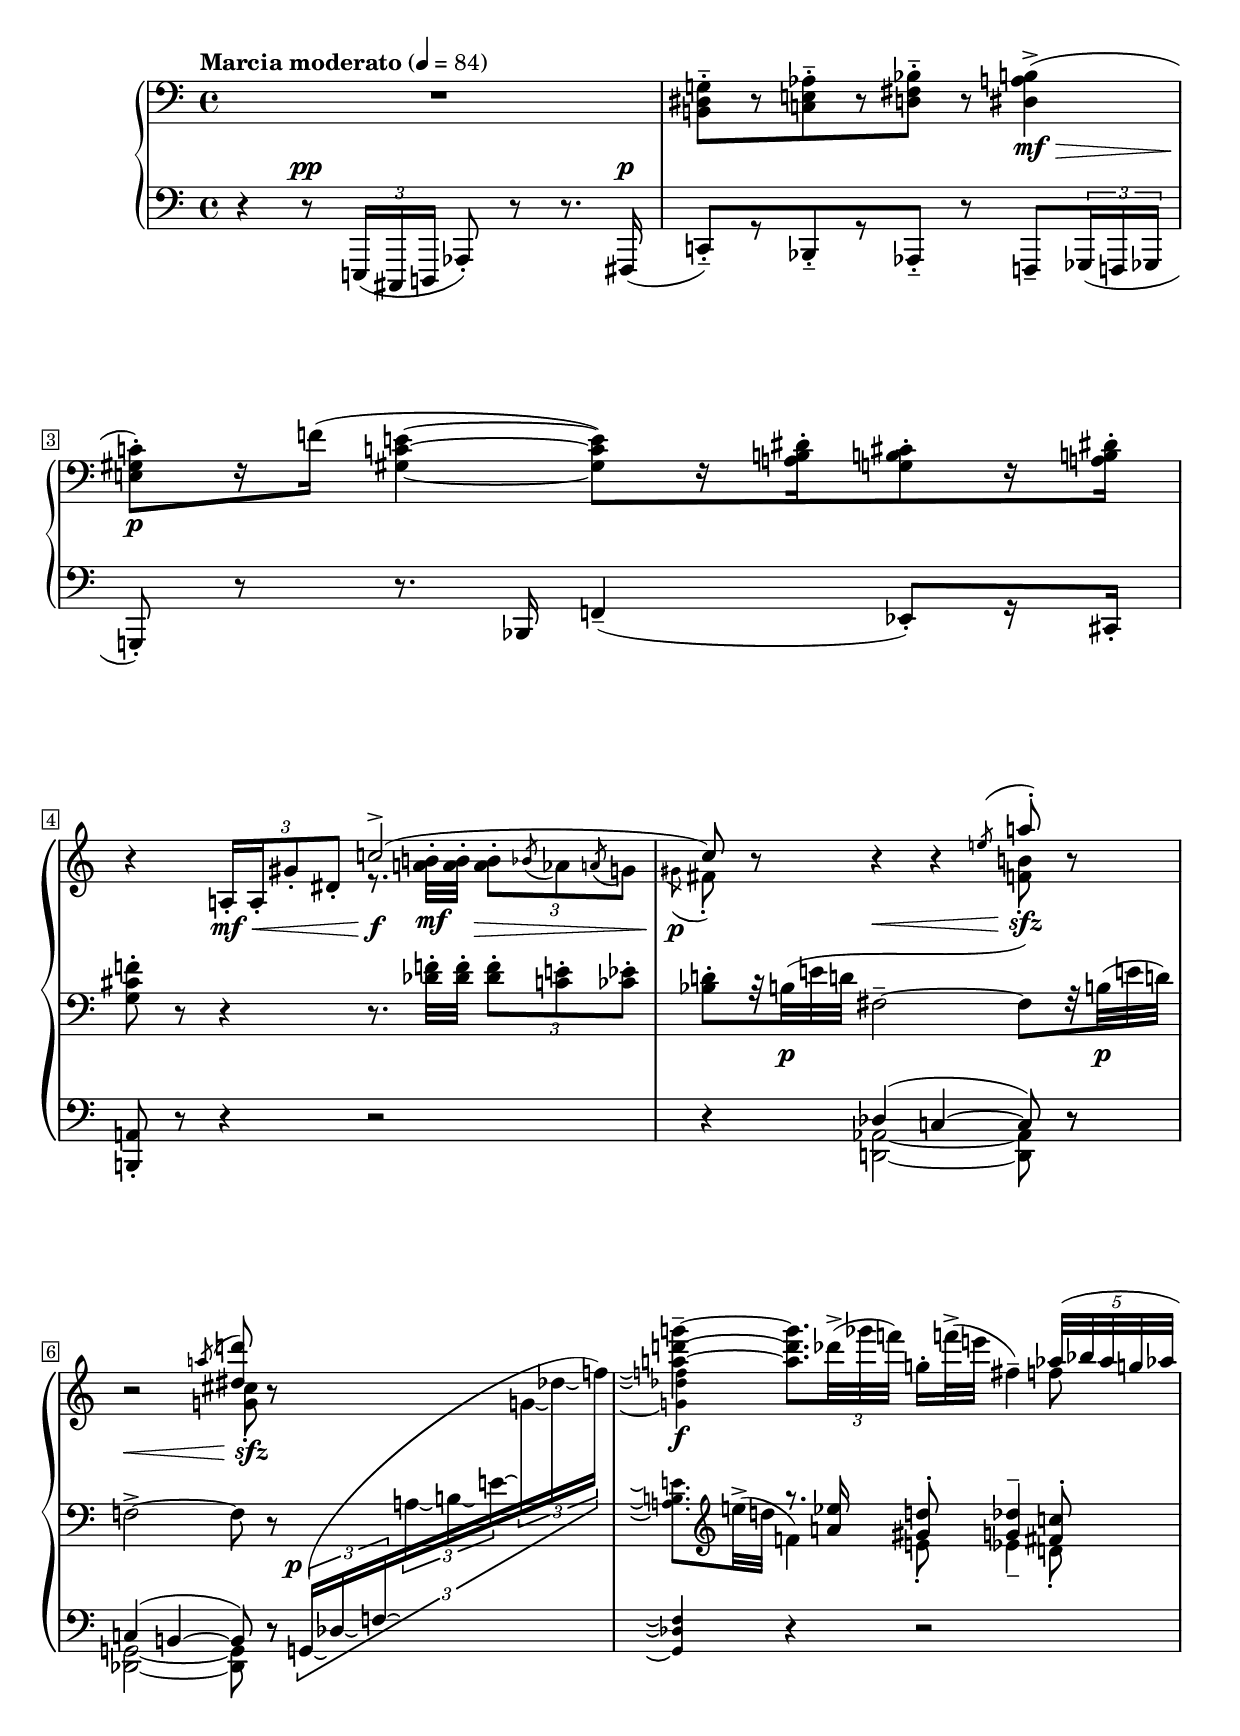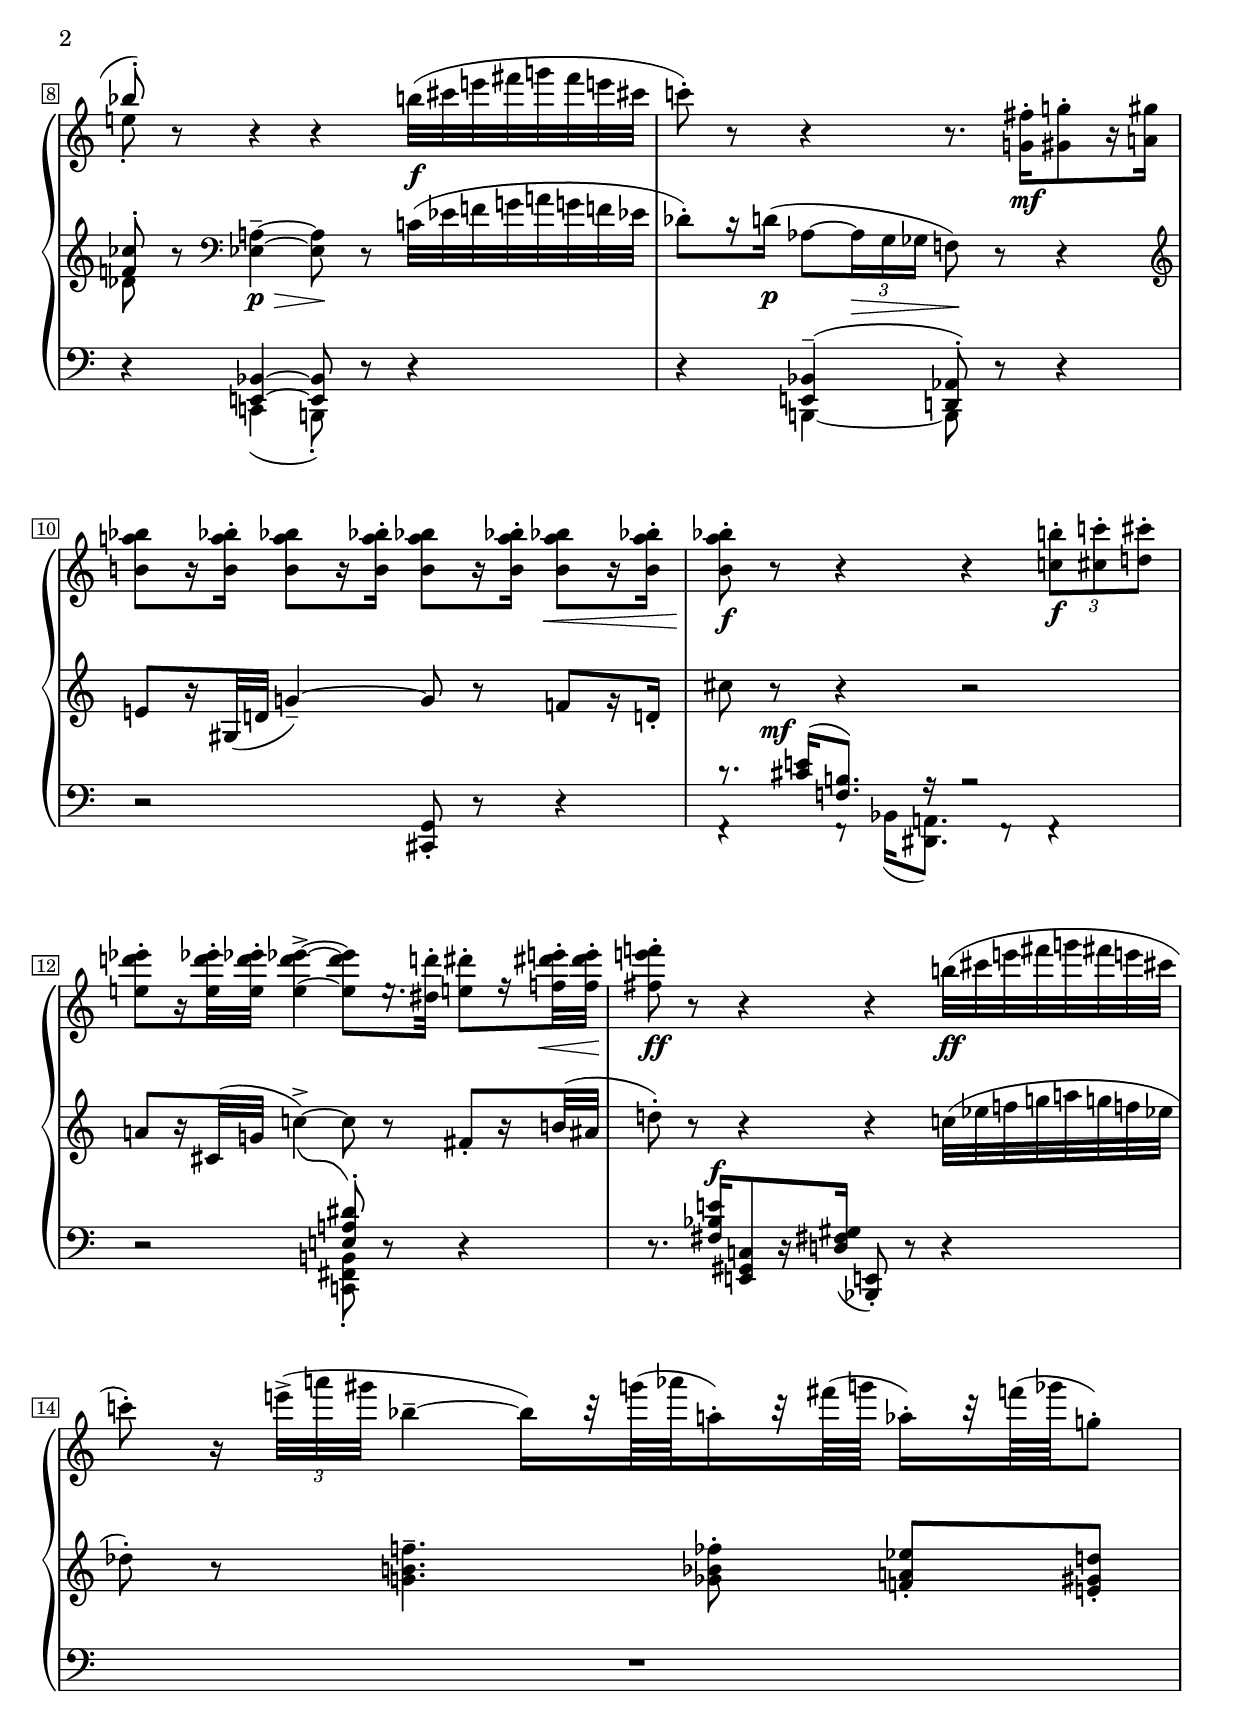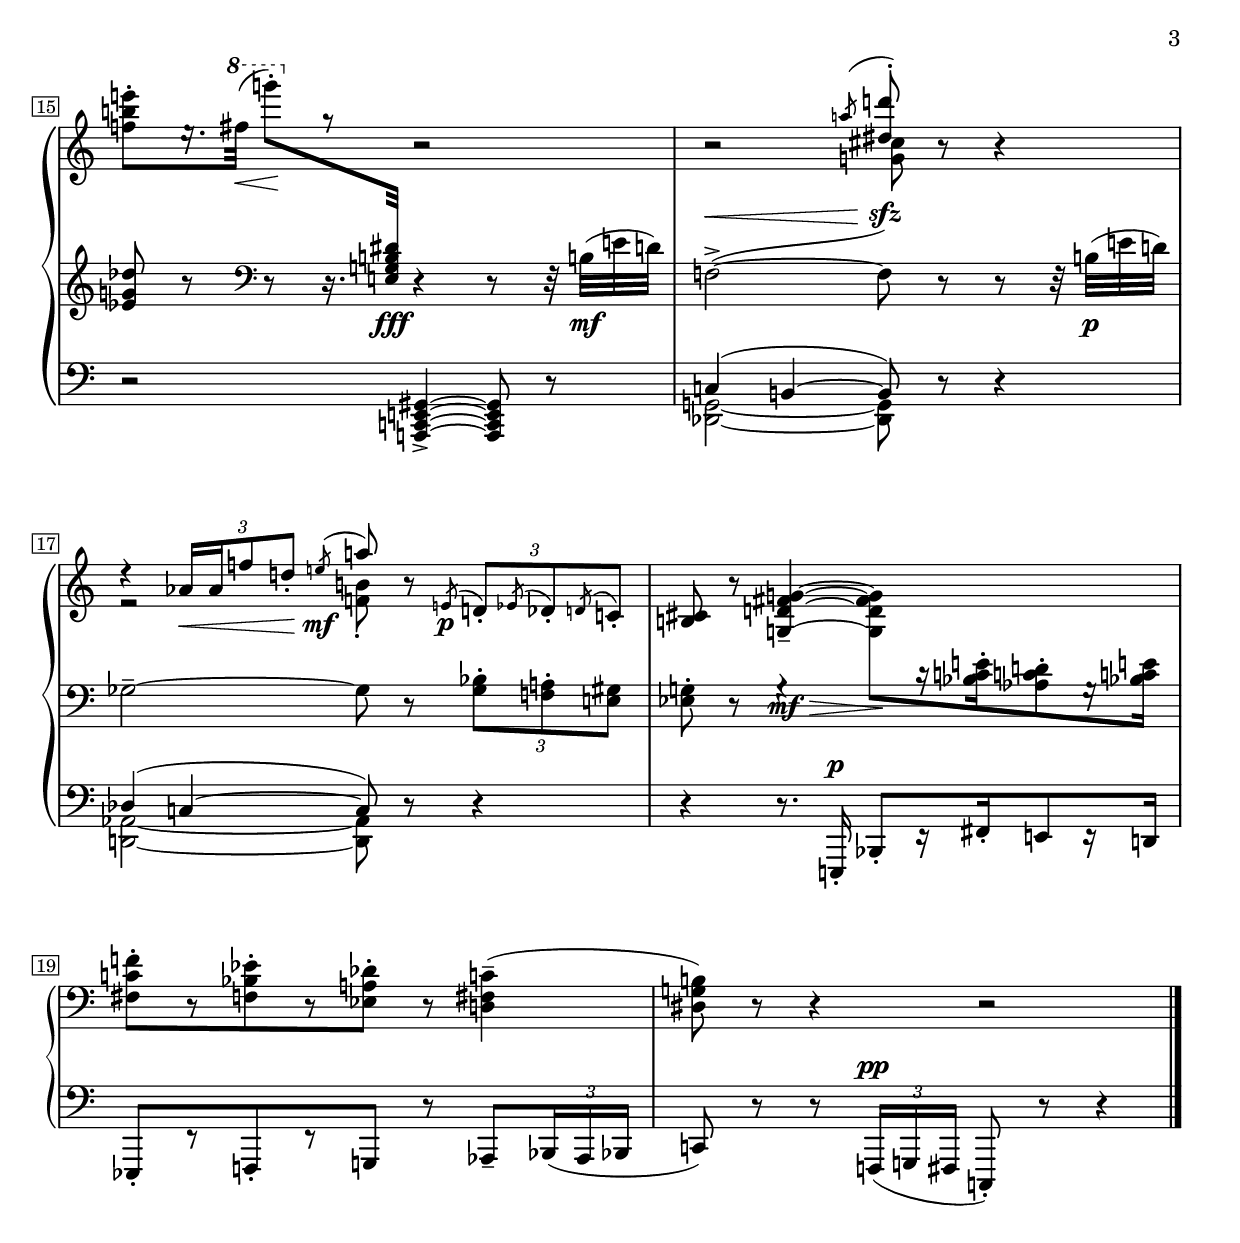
Global = {
  \key c \major
  \time 4/4
  \include "../global.ly"
}

bottom = \change Staff = "lower"
top = \change Staff = "upper"

HigherSoprano = \context Voice = "five" \relative c' {
  \voiceOne
  \override Rest.staff-position = #0
  %4
  | r4 \tuplet 3/2 { a!16_.[\mf\< a_. gis'8_. dis_.] }
    \shape #'((0 . 0) (0 . 1) (0 . 1) (0 . 0)) Tie
    c'!2~\!\f^>
  | c8 r r4\< r4 \acciaccatura e!8 a!^.\!\sfz r
  | r2 \acciaccatura a!8 <dis, d'!> r s4
  | \stemDown\omit TupletBracket
    <a'! d! g!>4~^-\f q8.[ \tupletNeutral\tuplet 3/2 { des32^>( ges f!)] } g,16^.[ f'!32^>( e!] fis,4^-)
    \stemUp \tuplet 5/4 { aes32( bes aes g! aes! }
  | bes8^.) \stemNeutral r8 r4 r b!32[(\f cis e! fis g! fis e! cis!] c!8^.) r r4
    r8. <g,! fis'>16^.[\mf <gis g'!>8^. r16 <a! gis'>16]
  | <b! a'! bes!>8[ r16 q^.] q8[ r16 q16^.] q8[ r16 q16^.] q8[\< r16 q16^.]
  %10
  | q8^.\!\f r r4 r4 \tuplet 3/2 { <c! b'!>8^.\f <cis c'!>^. <d! cis'>^. }
  | <e! d'! ees>8^.[ r16 q32^. q^.] q4~^> q8[ e16.\rest <dis d'!>32^.]
    <e! dis'>8^.[ f16\rest <f! dis'! e!>32^.\< q^.]
  | <fis e'! f!>8^.\!\ff r r4 r4 b!32[(\ff cis e! fis g! fis! e! cis!]
  | c!8^.) r16 \tuplet 3/2 { e!32^>( a! gis } bes,4~^-
    bes16)[ b32\rest g'!64( aes a,!16^.) b32\rest fis'64( g!] aes,16^.)[ b32\rest f'!64( ges g,!8^.)]
  | <f! b! e!>8^.[ e16.\rest \ottava #1 fis'32](\< g'!8^.)[\! \ottava #0
     g,,8*3/4\rest \top <e,,! g! b! dis>32\fff ]
     \change Staff = "higher" r2
  %15
  | r2 \stemUp \acciaccatura a''!8 <dis, d'!>^. r r4
  | d4\rest \tuplet 3/2 { aes16\< aes f'!8 d!_. } \acciaccatura e!8\!\mf a! r
    \tuplet 3/2 { \acciaccatura e,!\p d!_. \acciaccatura ees des_. \acciaccatura d! c!_. }
  | <b! cis>8 r <g! d'! fis g!>4_-~\mf\>
    \stemDown q8[\! \top c16\rest <bes c! e!>16^. <aes c! d!>8^. g16\rest <bes! c! e!>16]
}

HigherAlto = \context Voice = "six" \relative c' {
  \voiceTwo
  %4
  | s2 r8. <a'! b!>32^.\mf q^.
    \tuplet 3/2 {
      q8^.\> \stemUp \acciaccatura bes \stemDown aes \stemUp \acciaccatura a! \stemDown g!
    }
  | \acciaccatura gis8\!\p fis_. s s2 <f! b!>8_. s
  | s2\< <g! cis>8_.\!\sfz s4.
  | \stemDown
    \once\override NoteColumn.force-hshift = #0.3
    \magnifyMusic 0.8 { <g! des' f!>4\repeatTie } s2 s8 f'!
  | e!_. s s2.
  | s1*7
  %16
  | s2 <g,! cis>8 s4.
  | e2\rest <f! b!>8_. s4.
}

Sopran = \context Voice = "one" \relative c {
  \voiceOne
  \override MultiMeasureRest.staff-position = #0
  \override Rest.staff-position = #0
  \override DynamicText.Y-offset = #-2.4
  \override Hairpin.Y-offset = #-2
  \stemNeutral\tupletNeutral
  %1
  \tempo \markup { \bold "Marcia moderato" } 4 = 84
  | R1
  | <b! dis g!>8^.^-[ r <c! e! aes>^.^- r <d! fis bes>^.^-] r <dis a'! b!>4^>(\mf\>
  | <e! gis c!>8^.)[\!\p f16\rest f'!16]( <gis,_~ c!~ e!~>4
    q8)[ f16\rest <a! b! dis>16^. <g! b! cis>8^. f16\rest <a! b! dis!>^.]
    \break
  \omit Staff.TimeSignature
  << {
  %4
  | <g cis f!>8^. r r4 r8. <des' f!>32^.[ q^.] \tuplet 3/2 { q8^. <c! e!>^. <ces ees>^. }
  | <bes d!>8^.[ a32\rest
    \shape #'((0 . 0) (0 . 1) (0 . 0) (0 . 4)) Slur
    b!\p( e! d!] fis,2^-~ fis8)[ f32\rest b!(\p e! d!)]
  | f,!2~^> f8
    \once\override DynamicText.X-offset = #2
    r\p
    s4
  | s4 g''8.\rest \stemUp <a,! ees'>16 <gis d'!>8^. <g! des'>4^- <fis c'!>8^.
  | <f! ces'>8^. r \clef bass \stemDown <ees, a!>4~^-\p\> q8\! r c'!32[( ees f! g! a! g! f! ees!]
  | \omit TupletBracket
    des8^.)[ c16\rest d!\p]( aes8~ \tuplet 3/2 { aes16\> g ges } f!8\!) r r4
    \clef treble
  %10
  | \stemNeutral e'!8[ r16 gis,32_( d'!] g!4_-~) g8 r f![ g16\rest d!16_.]
  | cis'8 r\mf r4 r2
  | a!8[ r16 cis,32( g'!]
    \shape #'((0 . -1.5) (0 . -3) (0 . 0) (0.8 . -4.5)) PhrasingSlur
    c!4_\(~^>) c8\) r fis,8_.[ r16 b!32( ais]
  | d!8^.) r r4 r4 c!32[( ees f! g! a! g! f! ees]
  | des8^.) r <g,! b! f'!>4.^- <ges bes fes'>8^. <f! a! ees'>8_.[ <e! gis d'!>_.]
  %15
  | <ees g! des'>8 r \clef bass r8 r16. s32 r4 r8 r32 b!32[(\mf e! d!])
  | \shape #'((0 . 0) (0 . 0) (0 . 0) (0 . 3)) Slur
    f,!2~^>^\<( f8\!\sfz) r r r32 b![(\p e! d!])
  | ges,2~^- ges8 r \tuplet 3/2 { <ges bes>8^. <f! a!>^. <e! gis> }
  | <ees g!>^. r g4\rest s2
  }
  \new Staff = "higher" \with {
    alignAboveContext = "upper"
  } {
    \omit Staff.TimeSignature
    \clef "treble"
    <<
    \HigherSoprano
    \HigherAlto
    >>
  }
  >>
  \break
  | <fis c'! f!>8^.[ r <f! bes ees>^. r <ees a! des>^.] r <d! fis c'!>4^-(
  %20
  | <dis g! b!>8) r r4 r2
  \fine
}

Alto = \context Voice = "two" \relative c' {
  \voiceTwo
  \override MultiMeasureRest.staff-position = #0
  \override Rest.staff-position = #0
  %1
  | s1*6
  %7
  | \stemDown \magnifyMusic 0.8 { <a! b! e!>8.\repeatTie[ } \clef treble e''!32^>^( d!]
    f,!4) e!8_. ees4_- d!8_.
  | des8
}

Tenor = \context Voice = "three" \relative c' {
  \voiceThree
  \override MultiMeasureRest.staff-position = #0
  \override Rest.staff-position = #0
  %1
  | s1*4
  %5
  | s4 des,( c!~ c8) r
  | c!4( b!~ b8) r s4
  | s1
  | s4 <e,! bes'>~ q8 s8 s4
  | s4 <e! bes'>^-( <d! aes'>8^.) s8 s4
  %10
  | s1
  | c''8.\rest <cis e!>16[( <f,! b!>8.)] a16\rest a2\rest
  | s2 <e! a! dis>8^. s s4
  | s1*3
  %16
  | c!4( b!~ b8) s4.
  | des4( c!~ c8) s4.
}

Bass = \context Voice = "four" \relative c {
  \voiceFour
  \override MultiMeasureRest.staff-position = #0
  \override Rest.staff-position = #0
  \stemNeutral\tupletNeutral
  %1
  | r4 r8^\pp \tuplet 3/2 { e,,!16( cis d! } aes'8_.) r r8. fis16^\p(
  | c'!8_._-)[ g'\rest bes,_._- g'\rest aes,_._-] r f!8_-[ \tuplet 3/2 { ges16( f! ges! }]
  | g!8_.) r r8. bes16 f'!4_-( ees8_.)[ g16\rest cis,16_.]
  | <b! a'!>8_. r r4 r2
  %5
  | \stemDown r4 <d! aes'>2~ q8 r
  | <des g!>2~ q8 r
    %\set tieWaitForNote = ##t
    \override TupletBracket.bracket-visibility = ##t
    \tupletUp\tuplet 3/2 {
      \tuplet 3/2 8 {
        \tupletNeutral
        \stemUp g!16\laissezVibrer[^( des'\laissezVibrer f!^\laissezVibrer
        \top \stemDown a!\laissezVibrer b!\laissezVibrer e!^\laissezVibrer
        \change Staff = "higher" g!\laissezVibrer des'\laissezVibrer f!])
      }
    }
  | \bottom
    \stemUp \magnifyMusic 0.8 { <g,,, des' f>4\repeatTie } r r2
  | \stemDown r4 c,!( b!8_.) r r4
  | r4 b!~ b8 r r4
  %10
  | r2 \stemUp <cis g'>8_. r r4
  | f4\rest f8\rest \stemDown bes16[( <dis, a'!>8.]) f8\rest f4\rest
  | r2 <c! fis b!>8_. r r4
  | r8. \stemUp <fis' bes e!>16[^\f <e,! gis c!>8 r16 <d'! fis! gis!>16]( <bes, e!>8_.) r r4
  | R1
  %15
  | r2 <a! c! e! gis>4^~_> q8 r
  | \stemDown <des g!>2~ q8 r r4
  | <d! aes'>2~ q8 r r4
  | \stemUp r4 r8. e,!16_.^\p
    \override Stem.details.beamed-lengths = #'(4.4)
    bes'8_.[ e16\rest fis16_. e!8 e16\rest d!16]
  | ees,8_.[ e'\rest f,!_. e'\rest g,!] r aes_-[ \omit TupletBracket \tuplet 3/2 { bes16( aes bes! }]
  %20
  | c!8) r r \tuplet 3/2 { f,!16(^\pp g! fis } c!8_.) r r4
  \fine
}

\score {
  \new PianoStaff
  <<
    \accidentalStyle Score.piano
    \context Staff = "upper" <<
      \set Staff.midiInstrument = #"acoustic grand"
      \Global
      \clef bass
      \Sopran
      \Alto
    >>
    \context Staff = "lower" <<
      \set Staff.midiInstrument = #"acoustic grand"
      \Global
      \clef bass
      \Tenor
      \Bass
    >>
  >>
  \header {
    %composer = "Hans Erich Apostel"
    %opus = "Op. 13"
    title = \markup { "II" }
  }
  \layout {
    \context {
      \PianoStaff
      % More space between staves in the same PianoStaff
      %\override StaffGrouper.staff-staff-spacing.minimum-distance = 12
      \override TextScript.font-shape = #'italic
    }
  }
  \midi {
    \tempo 4 = 100
  }
}
